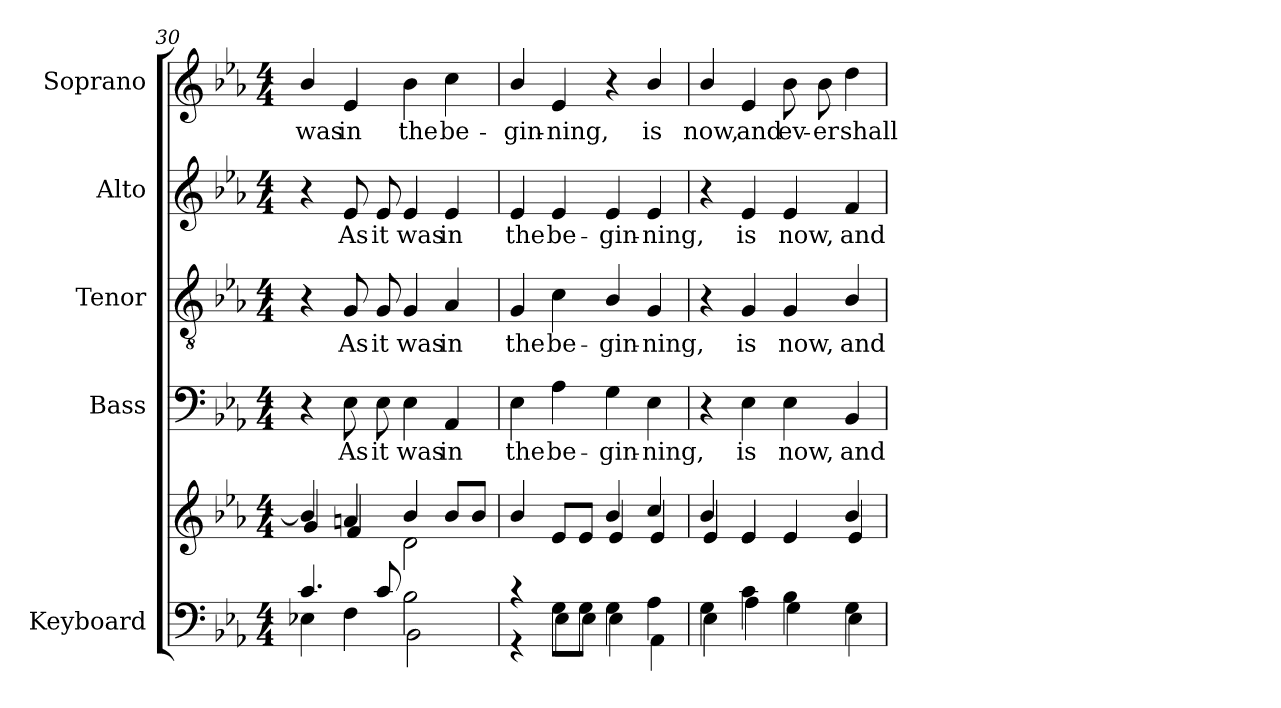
**kern	**kern	**kern	**text	**kern	**text	**kern	**text	**kern	**text
*part5	*part5	*part4	*part4	*part3	*part3	*part2	*part2	*part1	*part1
*staff6	*staff5	*staff4	*staff4	*staff3	*staff3	*staff2	*staff2	*staff1	*staff1
*I"Keyboard	*	*I"Bass	*	*I"Tenor	*	*I"Alto	*	*I"Soprano	*
*	*	*I'B	*	*I'T	*	*I'A	*	*I'S	*
!!LO:LB:g=z
*clefF4	*clefG2	*clefF4	*	*clefGv2	*	*clefG2	*	*clefG2	*
*k[b-e-a-]	*k[b-e-a-]	*k[b-e-a-]	*	*k[b-e-a-]	*	*k[b-e-a-]	*	*k[b-e-a-]	*
*E-:	*E-:	*E-:	*	*E-:	*	*E-:	*	*E-:	*
*M4/4	*M4/4	*M4/4	*	*M4/4	*	*M4/4	*	*M4/4	*
=30	=30	=30	=30	=30	=30	=30	=30	=30	=30
*^	*^	*	*	*	*	*	*	*	*
!	!	!	!	!	!	!	!	!	!	!	!LO:LY:b
4.c/	4E-X\	4b-/]	4g/	4r	.	4r	.	4r	.	4b-/	was
!	!	!	!	!	!LO:LY:b	!	!LO:LY:b	!	!LO:LY:b	!	!LO:LY:b
.	4F\	4an/	4f/	8E-	As	8G	As	8e-	As	4e-	in
!	!	!	!	!	!LO:LY:b	!	!LO:LY:b	!	!LO:LY:b	!	!
8c/	.	.	.	8E-	it	8G	it	8e-	it	.	.
!	!	!	!	!	!LO:LY:b	!	!LO:LY:b	!	!LO:LY:b	!	!LO:LY:b
2B-\	2BB-\	4b-/	2d\	4E-	was	4G	was	4e-	was	4b-	the
!	!	!	!	!	!LO:LY:b	!	!LO:LY:b	!	!LO:LY:b	!	!LO:LY:b
.	.	8b-/L	.	4AA-	in	4A-	in	4e-	in	4cc	be-
.	.	8b-/J	.	.	.	.	.	.	.	.	.
=31	=31	=31	=31	=31	=31	=31	=31	=31	=31	=31	=31
!	!	!	!	!	!LO:LY:b	!	!LO:LY:b	!	!LO:LY:b	!	!LO:LY:b
4r	4r	4b-/	4ryy	4E-	the	4G	the	4e-	the	4b-/	-gin-
!	!	!	!	!	!LO:LY:b	!	!LO:LY:b	!	!LO:LY:b	!	!LO:LY:b
8G\L	8E-\L	4e-/yy	8e-/L	4A-	be-	4c	be-	4e-	be-	4e-	-ning,
8G\J	8E-\J	.	8e-/J	.	.	.	.	.	.	.	.
!	!	!	!	!	!LO:LY:b	!	!LO:LY:b	!	!LO:LY:b	!	!
4G\	4E-\	4b-/	4e-/	4G	-gin-	4B-/	-gin-	4e-	-gin-	4r	.
!	!	!	!	!	!LO:LY:b	!	!LO:LY:b	!	!LO:LY:b	!	!LO:LY:b
4A-\	4AA-\	4cc/	4e-/	4E-	-ning,	4G	-ning,	4e-	-ning,	4b-/	is
=32	=32	=32	=32	=32	=32	=32	=32	=32	=32	=32	=32
!	!	!	!	!	!	!	!	!	!	!	!LO:LY:b
4G\	4E-\	4b-/	4e-/	4r	.	4r	.	4r	.	4b-/	now,
!	!	!	!	!	!LO:LY:b	!	!LO:LY:b	!	!LO:LY:b	!	!LO:LY:b
4c\	4A-\	4e-/	4e-/	4E-	is	4G	is	4e-	is	4e-	and
!	!	!	!	!	!LO:LY:b	!	!LO:LY:b	!	!LO:LY:b	!	!LO:LY:b
4B-\	4G\	4ryy	4e-/	4E-	now,	4G	now,	4e-	now,	8b-	ev-
!	!	!	!	!	!	!	!	!	!	!	!LO:LY:b
.	.	.	.	.	.	.	.	.	.	8b-	-er
!	!	!	!	!	!LO:LY:b	!	!LO:LY:b	!	!LO:LY:b	!	!LO:LY:b
4G\	4E-\	4b-/	4e-/	4BB-	and	4B-/	and	4f	and	4dd	shall
*v	*v	*	*	*	*	*	*	*	*	*	*
*	*v	*v	*	*	*	*	*	*	*	*
=	=	=	=	=	=	=	=	=	=
*-	*-	*-	*-	*-	*-	*-	*-	*-	*-
